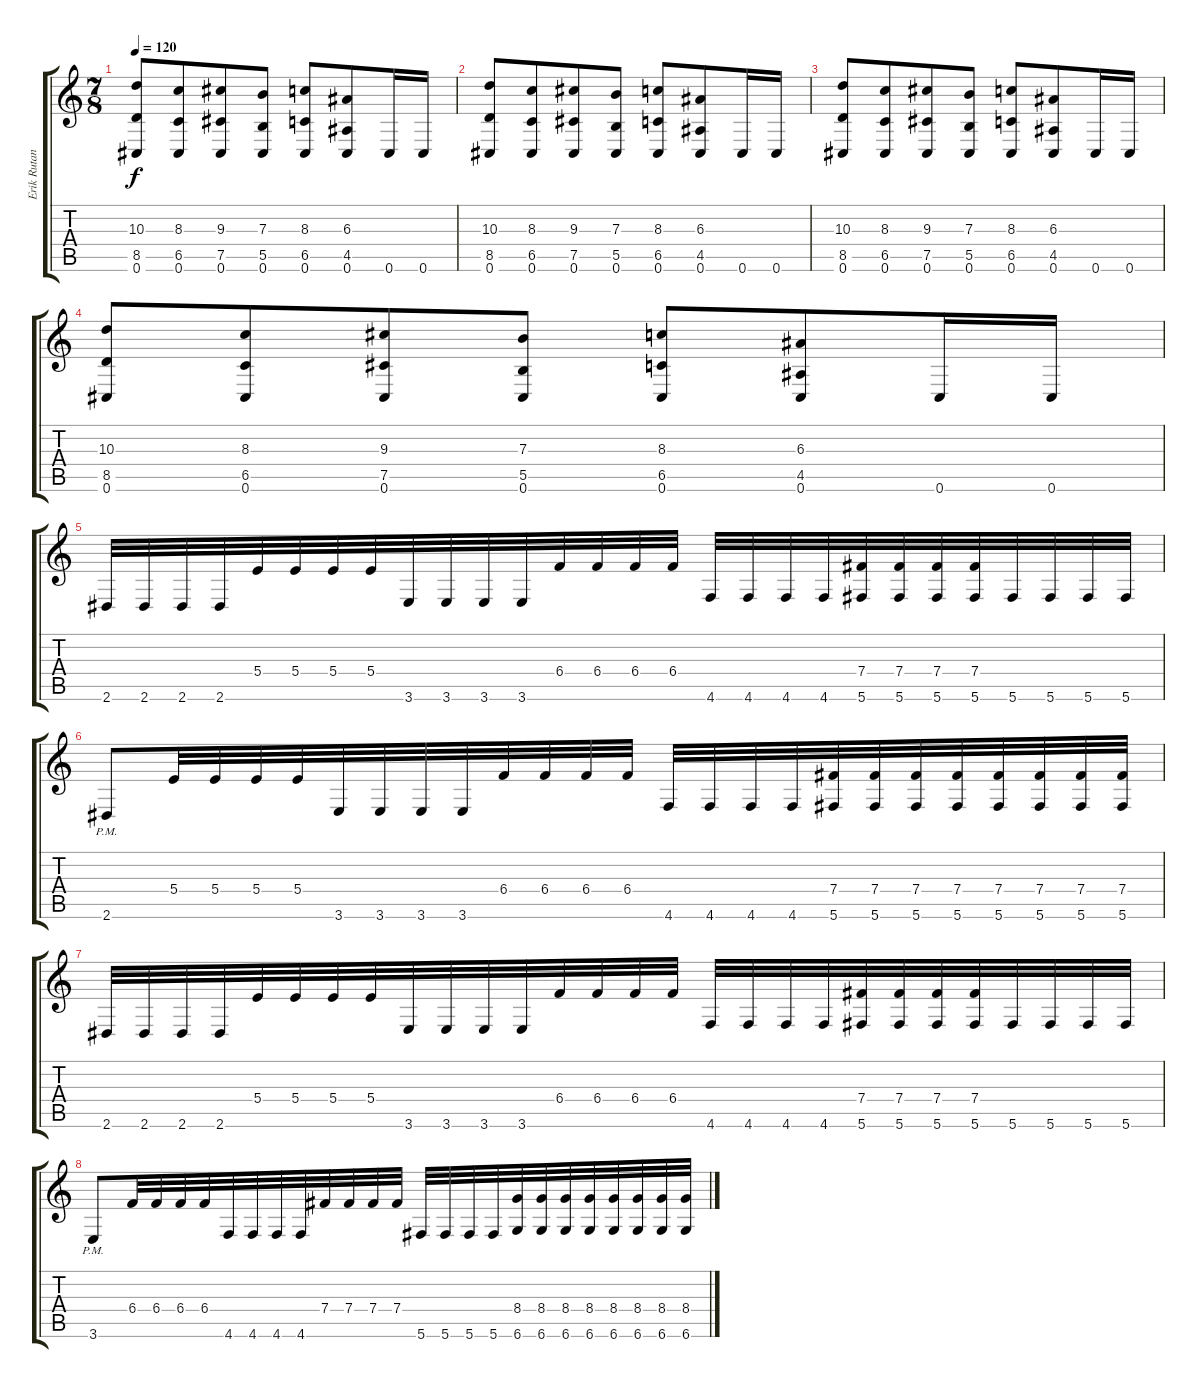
\track ("Erik Rutan2" "Erik Rutan") {instrument distortionguitar}
\staff {score tabs}
\tuning (Db4 Ab3 E3 B2 Gb2 Db2) {hide}
\ts (7 8)
\tempo 120
\clef g2
\ks c
(10.3 8.5 0.6).8{dy f} (8.3 6.5 0.6).8 (9.3 7.5 0.6).8 (7.3 5.5 0.6).8 (8.3 6.5 0.6).8 (6.3 4.5 0.6).8 0.6.16 0.6.16 |
(10.3 8.5 0.6).8 (8.3 6.5 0.6).8 (9.3 7.5 0.6).8 (7.3 5.5 0.6).8 (8.3 6.5 0.6).8 (6.3 4.5 0.6).8 0.6.16 0.6.16 |
(10.3 8.5 0.6).8 (8.3 6.5 0.6).8 (9.3 7.5 0.6).8 (7.3 5.5 0.6).8 (8.3 6.5 0.6).8 (6.3 4.5 0.6).8 0.6.16 0.6.16 |
(10.3 8.5 0.6).8 (8.3 6.5 0.6).8 (9.3 7.5 0.6).8 (7.3 5.5 0.6).8 (8.3 6.5 0.6).8 (6.3 4.5 0.6).8 0.6.16 0.6.16 |
2.6.32 2.6.32 2.6.32 2.6.32 5.4.32 5.4.32 5.4.32 5.4.32 3.6.32 3.6.32 3.6.32 3.6.32 6.4.32 6.4.32 6.4.32 6.4.32 4.6.32 4.6.32 4.6.32 4.6.32 (7.4 5.6).32 (7.4 5.6).32 (7.4 5.6).32 (7.4 5.6).32 5.6.32 5.6.32 5.6.32 5.6.32 |
2.6{pm}.8 5.4.32 5.4.32 5.4.32 5.4.32 3.6.32 3.6.32 3.6.32 3.6.32 6.4.32 6.4.32 6.4.32 6.4.32 4.6.32 4.6.32 4.6.32 4.6.32 (7.4 5.6).32 (7.4 5.6).32 (7.4 5.6).32 (7.4 5.6).32 (7.4 5.6).32 (7.4 5.6).32 (7.4 5.6).32 (7.4 5.6).32 |
2.6.32 2.6.32 2.6.32 2.6.32 5.4.32 5.4.32 5.4.32 5.4.32 3.6.32 3.6.32 3.6.32 3.6.32 6.4.32 6.4.32 6.4.32 6.4.32 4.6.32 4.6.32 4.6.32 4.6.32 (7.4 5.6).32 (7.4 5.6).32 (7.4 5.6).32 (7.4 5.6).32 5.6.32 5.6.32 5.6.32 5.6.32 |
3.6{pm}.8 6.4.32 6.4.32 6.4.32 6.4.32 4.6.32 4.6.32 4.6.32 4.6.32 7.4.32 7.4.32 7.4.32 7.4.32 5.6.32 5.6.32 5.6.32 5.6.32 (8.4 6.6).32 (8.4 6.6).32 (8.4 6.6).32 (8.4 6.6).32 (8.4 6.6).32 (8.4 6.6).32 (8.4 6.6).32 (8.4 6.6).32
